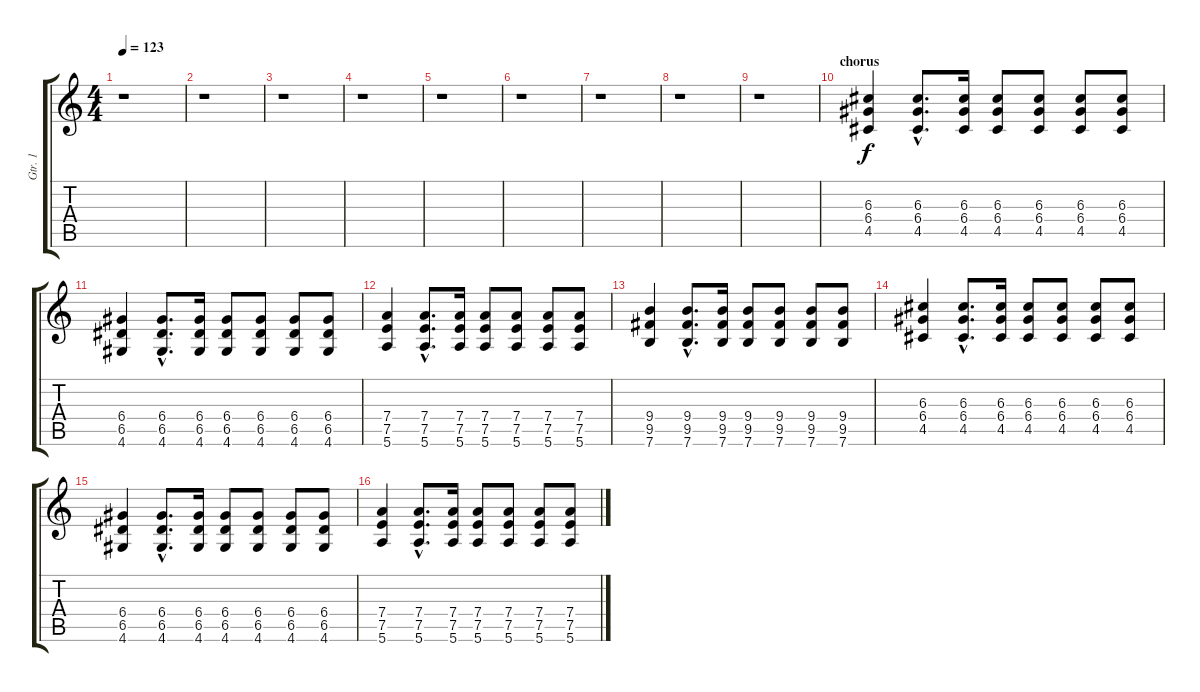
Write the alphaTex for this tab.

\track ("Gtr. 1" "Gtr. 1") {instrument distortionguitar}
\staff {score tabs}
\tuning (E4 B3 G3 D3 A2 E2) {hide}
\ts (4 4)
\tempo 123
\clef g2
\ks c
r.1{dy f} |
r.1 |
r.1 |
r.1 |
r.1 |
r.1 |
r.1 |
r.1 |
r.1 |
\section ("" "chorus")
(6.3 6.4 4.5).4 (6.3{hac} 6.4{hac} 4.5{hac}).8{d} (6.3 6.4 4.5).16 (6.3 6.4 4.5).8 (6.3 6.4 4.5).8 (6.3 6.4 4.5).8 (6.3 6.4 4.5).8 |
(6.4 6.5 4.6).4 (6.4{hac} 6.5{hac} 4.6{hac}).8{d} (6.4 6.5 4.6).16 (6.4 6.5 4.6).8 (6.4 6.5 4.6).8 (6.4 6.5 4.6).8 (6.4 6.5 4.6).8 |
(7.4 7.5 5.6).4 (7.4{hac} 7.5{hac} 5.6{hac}).8{d} (7.4 7.5 5.6).16 (7.4 7.5 5.6).8 (7.4 7.5 5.6).8 (7.4 7.5 5.6).8 (7.4 7.5 5.6).8 |
(9.4 9.5 7.6).4 (9.4{hac} 9.5{hac} 7.6{hac}).8{d} (9.4 9.5 7.6).16 (9.4 9.5 7.6).8 (9.4 9.5 7.6).8 (9.4 9.5 7.6).8 (9.4 9.5 7.6).8 |
(6.3 6.4 4.5).4 (6.3{hac} 6.4{hac} 4.5{hac}).8{d} (6.3 6.4 4.5).16 (6.3 6.4 4.5).8 (6.3 6.4 4.5).8 (6.3 6.4 4.5).8 (6.3 6.4 4.5).8 |
(6.4 6.5 4.6).4 (6.4{hac} 6.5{hac} 4.6{hac}).8{d} (6.4 6.5 4.6).16 (6.4 6.5 4.6).8 (6.4 6.5 4.6).8 (6.4 6.5 4.6).8 (6.4 6.5 4.6).8 |
(7.4 7.5 5.6).4 (7.4{hac} 7.5{hac} 5.6{hac}).8{d} (7.4 7.5 5.6).16 (7.4 7.5 5.6).8 (7.4 7.5 5.6).8 (7.4 7.5 5.6).8 (7.4 7.5 5.6).8
